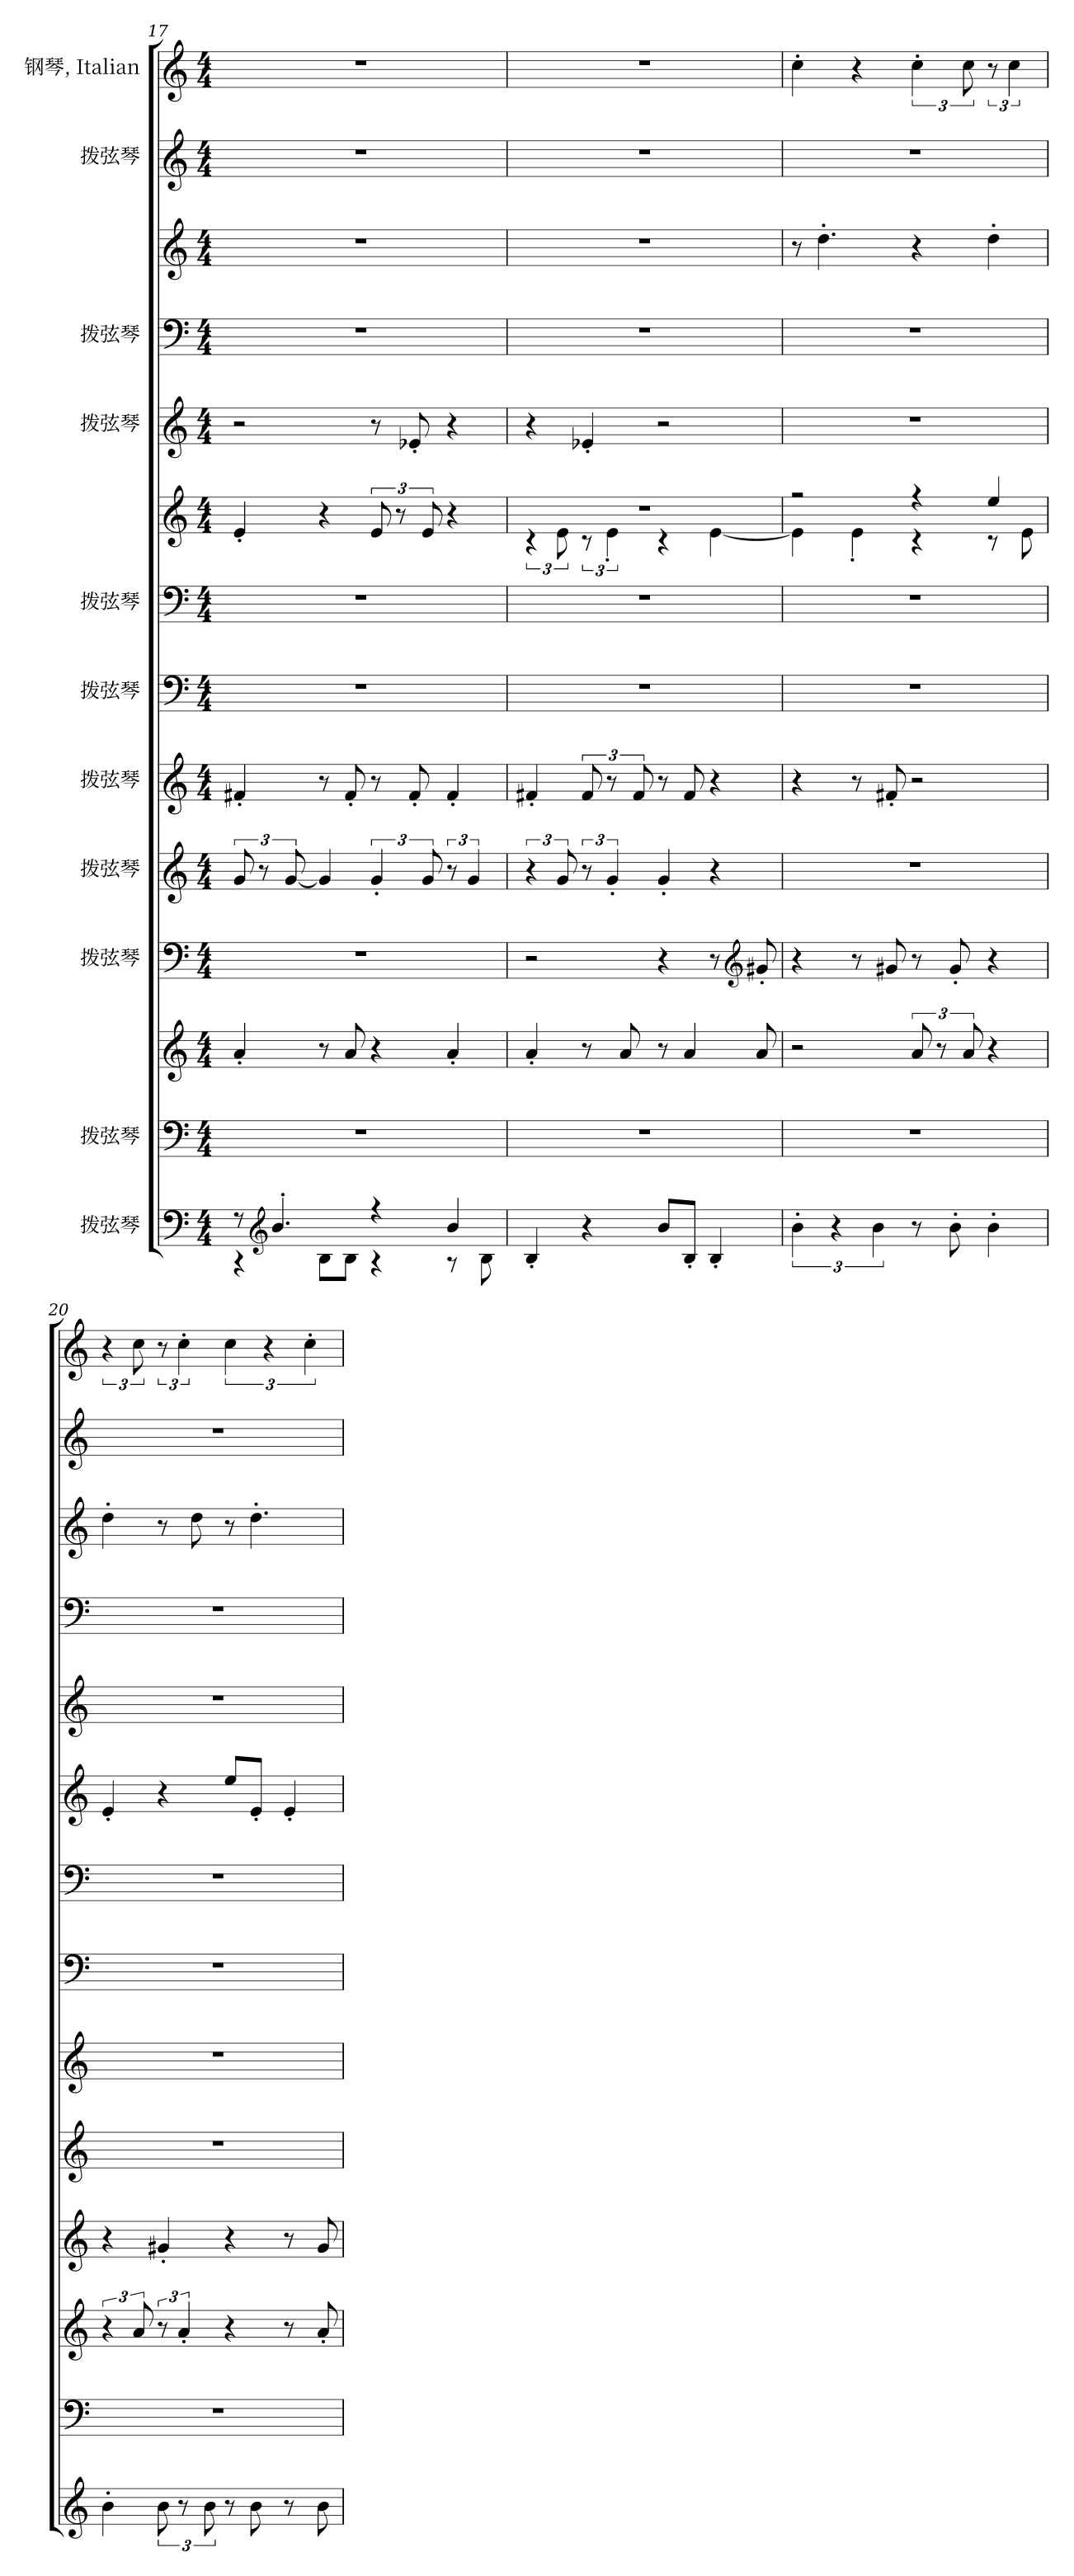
**kern	**kern	**kern	**kern	**kern	**kern	**kern	**kern	**kern	**kern	**kern	**kern	**kern	**kern
*part11	*part10	*part10	*part9	*part8	*part7	*part6	*part5	*part5	*part4	*part3	*part3	*part2	*part1
*staff14	*staff13	*staff12	*staff11	*staff10	*staff9	*staff8	*staff7	*staff6	*staff5	*staff4	*staff3	*staff2	*staff1
*I"拨弦琴	*I"拨弦琴	*	*I"拨弦琴	*I"拨弦琴	*I"拨弦琴	*I"拨弦琴	*I"拨弦琴	*	*I"拨弦琴	*I"拨弦琴	*	*I"拨弦琴	*I"钢琴, Italian
*clefF4	*clefF4	*clefG2	*clefF4	*clefG2	*clefG2	*clefF4	*clefF4	*clefG2	*clefG2	*clefF4	*clefG2	*clefG2	*clefG2
*k[]	*k[]	*k[]	*k[]	*k[]	*k[]	*k[]	*k[]	*k[]	*k[]	*k[]	*k[]	*k[]	*k[]
*M4/4	*M4/4	*M4/4	*M4/4	*M4/4	*M4/4	*M4/4	*M4/4	*M4/4	*M4/4	*M4/4	*M4/4	*M4/4	*M4/4
=17	=17	=17	=17	=17	=17	=17	=17	=17	=17	=17	=17	=17	=17
*^	*	*	*	*	*	*	*	*	*	*	*	*	*
8r	4r	1r	4a'/	1r	12g/	4f#X'/	1r	1r	4e'/	2r	1r	1r	1r	1r
.	.	.	.	.	12r	.	.	.	.	.	.	.	.	.
*clefG2	*	*	*	*	*	*	*	*	*	*	*	*	*	*
4.b'/	.	.	.	.	.	.	.	.	.	.	.	.	.	.
.	.	.	.	.	[12g/	.	.	.	.	.	.	.	.	.
.	8B\L	.	8r	.	4g/]	8r	.	.	4r	.	.	.	.	.
.	8B\J	.	8a/	.	.	8f#'/	.	.	.	.	.	.	.	.
4r	4r	.	4r	.	6g'/	8r	.	.	12e/	8r	.	.	.	.
.	.	.	.	.	.	.	.	.	12r	.	.	.	.	.
.	.	.	.	.	.	8f#'/	.	.	.	8e-X'/	.	.	.	.
.	.	.	.	.	12g/	.	.	.	12e/	.	.	.	.	.
4b/	8r	.	4a'/	.	12r	4f#'/	.	.	4r	4r	.	.	.	.
.	.	.	.	.	6g/	.	.	.	.	.	.	.	.	.
.	8B\	.	.	.	.	.	.	.	.	.	.	.	.	.
*v	*v	*	*	*	*	*	*	*	*	*	*	*	*	*
!!LO:PB:g=z
=18	=18	=18	=18	=18	=18	=18	=18	=18	=18	=18	=18	=18	=18
*	*	*	*	*	*	*	*	*^	*	*	*	*	*
4B'/	1r	4a'/	2r	6r	4f#X'/	1r	1r	1r	6r	4r	1r	1r	1r	1r
.	.	.	.	12g/	.	.	.	.	12e\	.	.	.	.	.
4r	.	8r	.	12r	12f#/	.	.	.	12r	4e-X'/	.	.	.	.
.	.	.	.	6g'/	12r	.	.	.	6e'\	.	.	.	.	.
.	.	8a/	.	.	.	.	.	.	.	.	.	.	.	.
.	.	.	.	.	12f#/	.	.	.	.	.	.	.	.	.
8b/L	.	8r	4r	4g'/	8r	.	.	.	4r	2r	.	.	.	.
8B'/J	.	4a/	.	.	8f#/	.	.	.	.	.	.	.	.	.
4B'/	.	.	8r	4r	4r	.	.	.	[4e\	.	.	.	.	.
*	*	*	*clefG2	*	*	*	*	*	*	*	*	*	*	*
.	.	8a/	8g#X'/	.	.	.	.	.	.	.	.	.	.	.
=19	=19	=19	=19	=19	=19	=19	=19	=19	=19	=19	=19	=19	=19	=19
6b'\	1r	2r	4r	1r	4r	1r	1r	2r	4e\]	1r	1r	8r	1r	4cc'\
.	.	.	.	.	.	.	.	.	.	.	.	4.dd'\	.	.
6r	.	.	.	.	.	.	.	.	.	.	.	.	.	.
.	.	.	8r	.	8r	.	.	.	4e'\	.	.	.	.	4r
6b\	.	.	.	.	.	.	.	.	.	.	.	.	.	.
.	.	.	8g#X/	.	8f#X'/	.	.	.	.	.	.	.	.	.
8r	.	12a/	8r	.	2r	.	.	4r	4r	.	.	4r	.	6cc'\
.	.	12r	.	.	.	.	.	.	.	.	.	.	.	.
8b'\	.	.	8g#'/	.	.	.	.	.	.	.	.	.	.	.
.	.	12a/	.	.	.	.	.	.	.	.	.	.	.	12cc\
4b'\	.	4r	4r	.	.	.	.	4ee/	8r	.	.	4dd'\	.	12r
.	.	.	.	.	.	.	.	.	.	.	.	.	.	6cc\
.	.	.	.	.	.	.	.	.	8e\	.	.	.	.	.
*	*	*	*	*	*	*	*	*v	*v	*	*	*	*	*
=20	=20	=20	=20	=20	=20	=20	=20	=20	=20	=20	=20	=20	=20
4b'\	1r	6r	4r	1r	1r	1r	1r	4e'/	1r	1r	4dd'\	1r	6r
.	.	12a/	.	.	.	.	.	.	.	.	.	.	12cc\
12b\	.	12r	4g#X'/	.	.	.	.	4r	.	.	8r	.	12r
12r	.	6a'/	.	.	.	.	.	.	.	.	.	.	6cc'\
.	.	.	.	.	.	.	.	.	.	.	8dd\	.	.
12b\	.	.	.	.	.	.	.	.	.	.	.	.	.
8r	.	4r	4r	.	.	.	.	8ee/L	.	.	8r	.	6cc\
8b\	.	.	.	.	.	.	.	8e'/J	.	.	4.dd'\	.	.
.	.	.	.	.	.	.	.	.	.	.	.	.	6r
8r	.	8r	8r	.	.	.	.	4e'/	.	.	.	.	.
.	.	.	.	.	.	.	.	.	.	.	.	.	6cc'\
8b\	.	8a'/	8g#/	.	.	.	.	.	.	.	.	.	.
=	=	=	=	=	=	=	=	=	=	=	=	=	=
*-	*-	*-	*-	*-	*-	*-	*-	*-	*-	*-	*-	*-	*-
